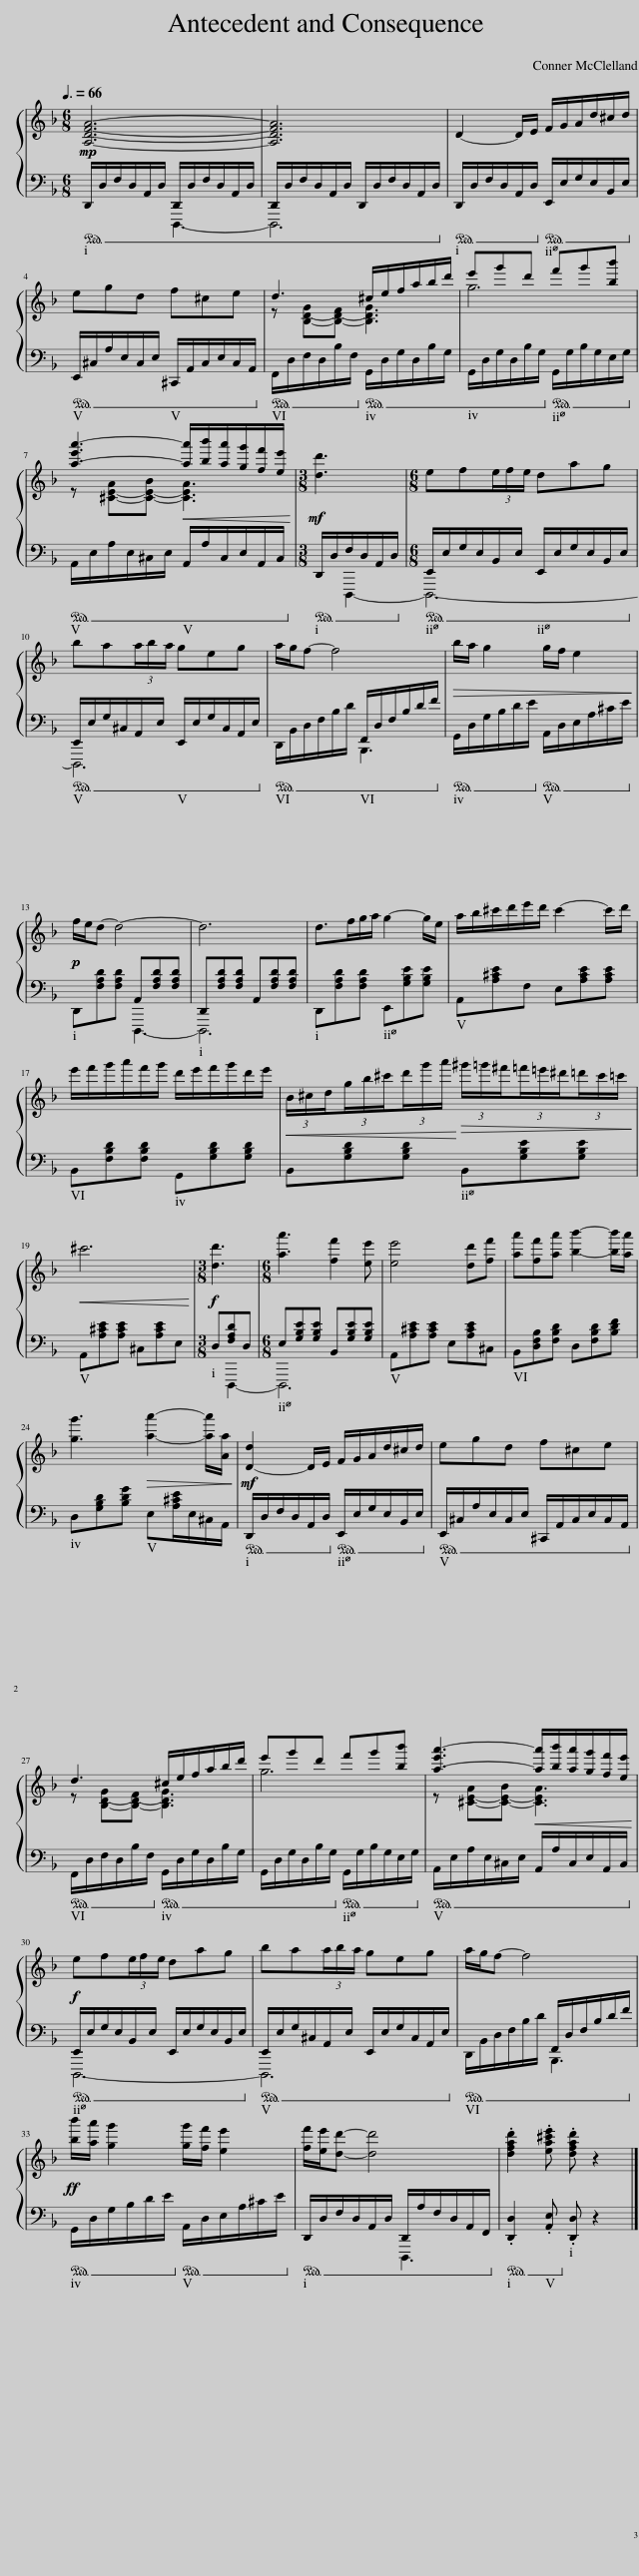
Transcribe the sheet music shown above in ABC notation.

X:1
%%score { ( 1 4 ) | ( 2 3 ) }
L:1/8
Q:3/8=66
M:6/8
I:linebreak $
K:F
V:1 treble
V:4 treble
V:2 bass
V:3 bass
V:1
!mp! [A,DFA]6- | [A,DFA]6 | D2- D/E/ F/G/A/d/^c/d/ |$ egd f^ce | d3 ^c/e/f/a/b/d'/ | %5
 e'g'd' f'g'[bb'] |$ [a-e'a'-]3!<(! [aa']/[bb']/[aa']/[gg']/[ff']/[ee']/!<)! |[M:3/8]!mf! [dd']3 |[M:6/8] ef(3e/f/e/ dag |$ ba(3a/b/a/ geg | %10
 a/g/f- f4 |!>(! b/a/ g2 g/f/ e2!>)! |$!p! f/e/d- d4- | d6 | d>fg/a/ g2- g/e/ | %15
 a/b/^c'/d'/e'/d'/ c'2- c'/d'/ |$ e'/f'/g'/a'/f'/g'/ d'/e'/f'/g'/d'/e'/ |!<(! (3B/^c/d/(3g/b/^c'/(3d'/g'/a'/!<)!!>(! (3^g'/=g'/^f'/(3=f'/=e'/^d'/(3=d'/c'/=c'/!>)! |$!<(! ^c'6!<)! |[M:3/8]!f! [dd']3 | %20
[M:6/8] [aa']3 [ff']2 [ee'] | [ee']4 [dd'][ff'] | [aa'][ff'][aa'] [bb']2- [bb']/[aa']/ |$ [gg']3!>(! [aa']2- [aa']/[Aa]/!>)! |!mf! [D-d]2 D/E/ F/G/A/d/^c/d/ | %25
 egd f^ce |$ d3 ^c/e/f/a/b/d'/ | e'g'd' f'g'[bb'] | [a-e'a'-]3!<(! [aa']/[bb']/[aa']/[gg']/[ff']/[ee']/!<)! |$!f! ef(3e/f/e/ dag | %30
 ba(3a/b/a/ geg | a/g/f- f4 |$!ff! [bb']/[aa']/ [gg']2 [gg']/[ff']/ [ee']2 | [ff']/[ee']/[dd']- [dd']4 | .[dfad']2 .[ea^c'e'] .[dfad'] z2 |] %35
V:2
!ped! D,,/D,/F,/D,/A,,/D,/ D,,/D,/F,/D,/A,,/D,/ | D,,/D,/F,/D,/A,,/D,/ D,,/D,/F,/D,/A,,/D,/!ped-up! |!ped! D,,/D,/F,/D,/A,,/D,/!ped-up!!ped! E,,/E,/G,/E,/B,,/E,/!ped-up! |$!ped! E,,/^C,/A,/E,/C,/E,/ ^C,,/A,,/C,/E,/C,/A,,/!ped-up! |!ped! F,,/D,/F,/D,/B,/F,/!ped-up!!ped! G,,/D,/G,/D,/B,/G,/ | %5
 G,,/D,/G,/D,/B,/G,/!ped-up!!ped! G,,/G,/B,/G,/E,/G,/!ped-up! |$!ped! A,,/E,/A,/E,/^C,/E,/ A,,/A,/C,/E,/A,,/F,,/!ped-up! |[M:3/8]!ped! D,,/D,/F,/D,/A,,/D,/!ped-up! |[M:6/8]!ped! E,,/E,/G,/E,/B,,/E,/ E,,/E,/G,/E,/B,,/E,/!ped-up! |$!ped! E,,/E,/G,/^C,/A,,/E,/ E,,/E,/G,/C,/A,,/E,/!ped-up! | %10
!ped! D,,/B,,/D,/F,/B,/D/ F,,/D,/F,/B,/D/F/!ped-up! |!ped! G,,/D,/G,/B,/D/E/!ped-up!!ped! A,,/D,/E,/A,/^C/E/!ped-up! |$ D,,[F,A,D][F,A,D] A,,[F,A,D][F,A,D] | D,,[F,A,D][F,A,D] A,,[F,A,D][F,A,D] | D,,[F,A,D][F,A,D] E,,[G,B,E][G,B,E] | %15
 A,,[A,^CE]F, E,[A,CE][A,CE] |$ B,,[F,B,D][F,B,D] G,,[G,B,D][G,B,D] | B,,[G,B,D][G,B,D] B,,[G,B,E][G,B,E] |$ A,,[A,^CE][A,CE] ^C,[A,CE]E, |[M:3/8] D,[F,A,D]D, | %20
[M:6/8] E,[G,B,E][G,B,E] B,,[G,B,E][G,B,E] | A,,[A,^CE][A,CE] E,[A,CE]^C, | B,,[D,F,B,][F,B,D] D,[F,B,D][B,DF] |$ D,[G,B,D][B,DG] E,[A,^CE]/E,/^C,/A,,/ |!ped! D,,/D,/F,/D,/A,,/D,/!ped-up!!ped! E,,/E,/G,/E,/B,,/E,/!ped-up! | %25
!ped! E,,/^C,/A,/E,/C,/E,/ ^C,,/A,,/C,/E,/C,/A,,/!ped-up! |$!ped! F,,/D,/F,/D,/B,/F,/!ped-up!!ped! G,,/D,/G,/D,/B,/G,/ | G,,/D,/G,/D,/B,/G,/!ped-up!!ped! G,,/G,/B,/G,/E,/G,/!ped-up! |!ped! A,,/E,/A,/E,/^C,/E,/ A,,/A,/C,/E,/A,,/F,,/!ped-up! |$!ped! E,,/E,/G,/E,/B,,/E,/ E,,/E,/G,/E,/B,,/E,/!ped-up! | %30
!ped! E,,/E,/G,/^C,/A,,/E,/ E,,/E,/G,/C,/A,,/E,/!ped-up! |!ped! D,,/B,,/D,/F,/B,/D/ F,,/D,/F,/B,/D/F/!ped-up! |$!ped! G,,/D,/G,/B,/D/E/!ped-up!!ped! A,,/D,/E,/A,/^C/E/!ped-up! |!ped! D,,/D,/F,/D,/A,,/D,/ D,,/A,/F,/D,/A,,/F,,/!ped-up! |!ped! .[D,,D,]2 .[A,,E,]!ped-up! .[D,,D,] z2 |] %35
V:3
 x3 D,,,3- | D,,,6 | x6 |$ x6 | x6 | %5
 x6 |$ x6 |[M:3/8] x D,,,2- |[M:6/8] D,,,6- |$ D,,,6 | %10
 x3 B,,,3 | x6 |$ x3 D,,,3- | D,,,6 | x6 | %15
 x6 |$ x6 | x6 |$ x6 |[M:3/8] x D,,,2- | %20
[M:6/8] D,,,6 | x6 | x6 |$ x6 | x6 | %25
 x6 |$ x6 | x6 | x6 |$ D,,,6- | %30
 D,,,6 | x3 B,,,3 |$ x6 | x3 D,,,3 | x6 |] %35
V:4
 x6 | x6 | x6 |$ x6 | z [B,-D-G][B,-D-F] [B,DG]3 | %5
 g6 |$ z [^C-E-A][C-E-B] [CEA]3 |[M:3/8] x3 |[M:6/8] x6 |$ x6 | %10
 x6 | x6 |$ x6 | x6 | x6 | %15
 x6 |$ x6 | x6 |$ x6 |[M:3/8] x3 | %20
[M:6/8] x6 | x6 | x6 |$ x6 | x6 | %25
 x6 |$ z [B,-D-G][B,-D-F] [B,DG]3 | g6 | z [^C-E-A][C-E-B] [CEA]3 |$ x6 | %30
 x6 | x6 |$ x6 | x6 | x6 |] %35
